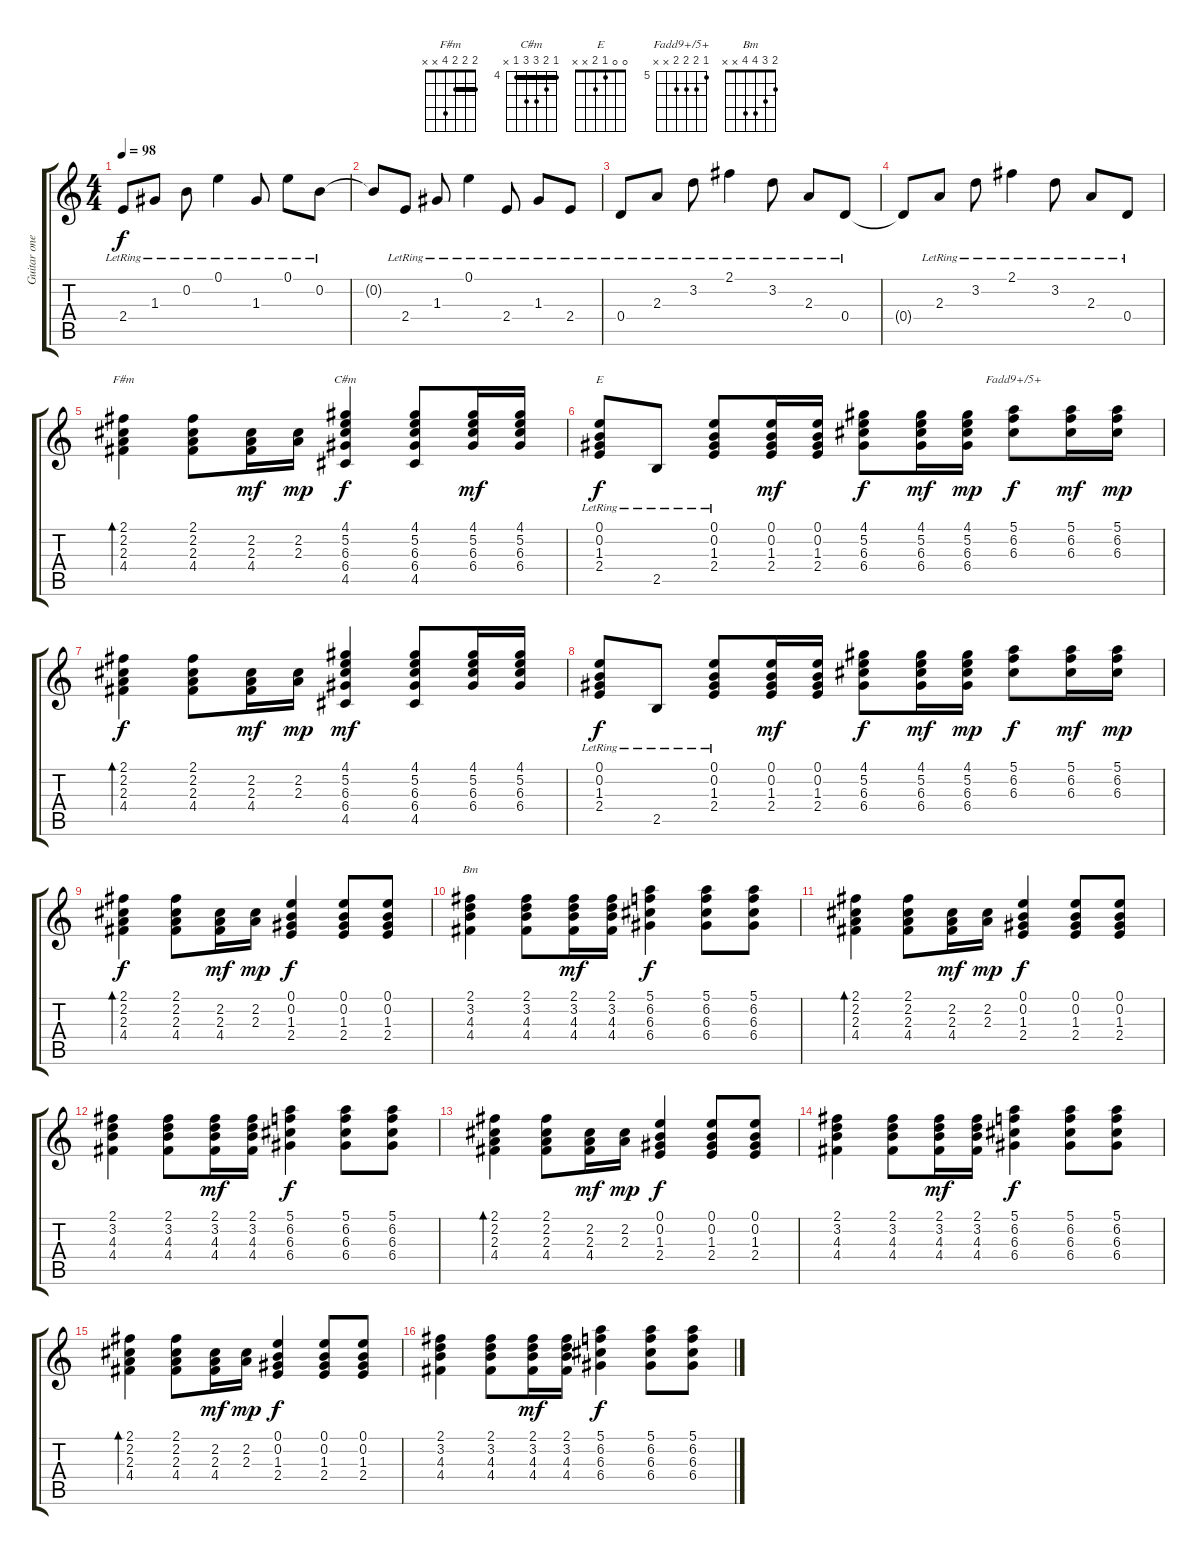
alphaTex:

\track ("Guitar one" "Guitar one") {instrument electricguitarclean}
\staff {score tabs}
\tuning (E4 B3 G3 D3 A2 E2) {hide}
\chord ("F#m" 2 2 2 4 x x) {barre 2}
\chord ("C#m" 4 5 6 6 4 x) {firstfret 4 barre 4}
\chord ("E" 0 0 1 2 x x)
\chord ("Fadd9+/5+" 5 6 6 6 x x) {firstfret 5}
\chord ("Bm" 2 3 4 4 x x)
\ts (4 4)
\tempo 98
\clef g2
\ks c
2.4{lr}.8{dy f} 1.3{lr}.8 0.2{lr}.8 0.1{lr}.4 1.3{lr}.8 0.1{lr}.8 0.2{lr}.8 |
0.2{t}.8 2.4{lr}.8 1.3{lr}.8 0.1{lr}.4 2.4{lr}.8 1.3{lr}.8 2.4{lr}.8 |
0.4{lr}.8 2.3{lr}.8 3.2{lr}.8 2.1{lr}.4 3.2{lr}.8 2.3{lr}.8 0.4{lr}.8 |
0.4{t}.8 2.3{lr}.8 3.2{lr}.8 2.1{lr}.4 3.2{lr}.8 2.3{lr}.8 0.4{lr}.8 |
(2.1 2.2 2.3 4.4).4{bd 60 ch "F#m"} (2.1 2.2 2.3 4.4).8 (2.2 2.3 4.4).16{dy mf} (2.2 2.3).16{dy mp} (4.1 5.2 6.3 6.4 4.5).4{ch "C#m" dy f} (4.1 5.2 6.3 6.4 4.5).8 (4.1 5.2 6.3 6.4).16{dy mf} (4.1 5.2 6.3 6.4).16 |
(0.1{lr} 0.2{lr} 1.3{lr} 2.4{lr}).8{ch "E" dy f} 2.5{lr}.8 (0.1{lr} 0.2{lr} 1.3{lr} 2.4{lr}).8 (0.1 0.2 1.3 2.4).16{dy mf} (0.1 0.2 1.3 2.4).16 (4.1 5.2 6.3 6.4).8{dy f} (4.1 5.2 6.3 6.4).16{dy mf} (4.1 5.2 6.3 6.4).16{dy mp} (5.1 6.2 6.3).8{ch "Fadd9+/5+" dy f} (5.1 6.2 6.3).16{dy mf} (5.1 6.2 6.3).16{dy mp} |
(2.1 2.2 2.3 4.4).4{bd 60 dy f} (2.1 2.2 2.3 4.4).8 (2.2 2.3 4.4).16{dy mf} (2.2 2.3).16{dy mp} (4.1 5.2 6.3 6.4 4.5).4{dy mf} (4.1 5.2 6.3 6.4 4.5).8 (4.1 5.2 6.3 6.4).16 (4.1 5.2 6.3 6.4).16 |
(0.1{lr} 0.2{lr} 1.3{lr} 2.4{lr}).8{dy f} 2.5{lr}.8 (0.1{lr} 0.2{lr} 1.3{lr} 2.4{lr}).8 (0.1 0.2 1.3 2.4).16{dy mf} (0.1 0.2 1.3 2.4).16 (4.1 5.2 6.3 6.4).8{dy f} (4.1 5.2 6.3 6.4).16{dy mf} (4.1 5.2 6.3 6.4).16{dy mp} (5.1 6.2 6.3).8{dy f} (5.1 6.2 6.3).16{dy mf} (5.1 6.2 6.3).16{dy mp} |
(2.1 2.2 2.3 4.4).4{bd 60 dy f} (2.1 2.2 2.3 4.4).8 (2.2 2.3 4.4).16{dy mf} (2.2 2.3).16{dy mp} (0.1 0.2 1.3 2.4).4{dy f} (0.1 0.2 1.3 2.4).8 (0.1 0.2 1.3 2.4).8 |
(2.1 3.2 4.3 4.4).4{ch "Bm"} (2.1 3.2 4.3 4.4).8 (2.1 3.2 4.3 4.4).16{dy mf} (2.1 3.2 4.3 4.4).16 (5.1 6.2 6.3 6.4).4{dy f} (5.1 6.2 6.3 6.4).8 (5.1 6.2 6.3 6.4).8 |
(2.1 2.2 2.3 4.4).4{bd 60} (2.1 2.2 2.3 4.4).8 (2.2 2.3 4.4).16{dy mf} (2.2 2.3).16{dy mp} (0.1 0.2 1.3 2.4).4{dy f} (0.1 0.2 1.3 2.4).8 (0.1 0.2 1.3 2.4).8 |
(2.1 3.2 4.3 4.4).4 (2.1 3.2 4.3 4.4).8 (2.1 3.2 4.3 4.4).16{dy mf} (2.1 3.2 4.3 4.4).16 (5.1 6.2 6.3 6.4).4{dy f} (5.1 6.2 6.3 6.4).8 (5.1 6.2 6.3 6.4).8 |
(2.1 2.2 2.3 4.4).4{bd 60} (2.1 2.2 2.3 4.4).8 (2.2 2.3 4.4).16{dy mf} (2.2 2.3).16{dy mp} (0.1 0.2 1.3 2.4).4{dy f} (0.1 0.2 1.3 2.4).8 (0.1 0.2 1.3 2.4).8 |
(2.1 3.2 4.3 4.4).4 (2.1 3.2 4.3 4.4).8 (2.1 3.2 4.3 4.4).16{dy mf} (2.1 3.2 4.3 4.4).16 (5.1 6.2 6.3 6.4).4{dy f} (5.1 6.2 6.3 6.4).8 (5.1 6.2 6.3 6.4).8 |
(2.1 2.2 2.3 4.4).4{bd 60} (2.1 2.2 2.3 4.4).8 (2.2 2.3 4.4).16{dy mf} (2.2 2.3).16{dy mp} (0.1 0.2 1.3 2.4).4{dy f} (0.1 0.2 1.3 2.4).8 (0.1 0.2 1.3 2.4).8 |
(2.1 3.2 4.3 4.4).4 (2.1 3.2 4.3 4.4).8 (2.1 3.2 4.3 4.4).16{dy mf} (2.1 3.2 4.3 4.4).16 (5.1 6.2 6.3 6.4).4{dy f} (5.1 6.2 6.3 6.4).8 (5.1 6.2 6.3 6.4).8
